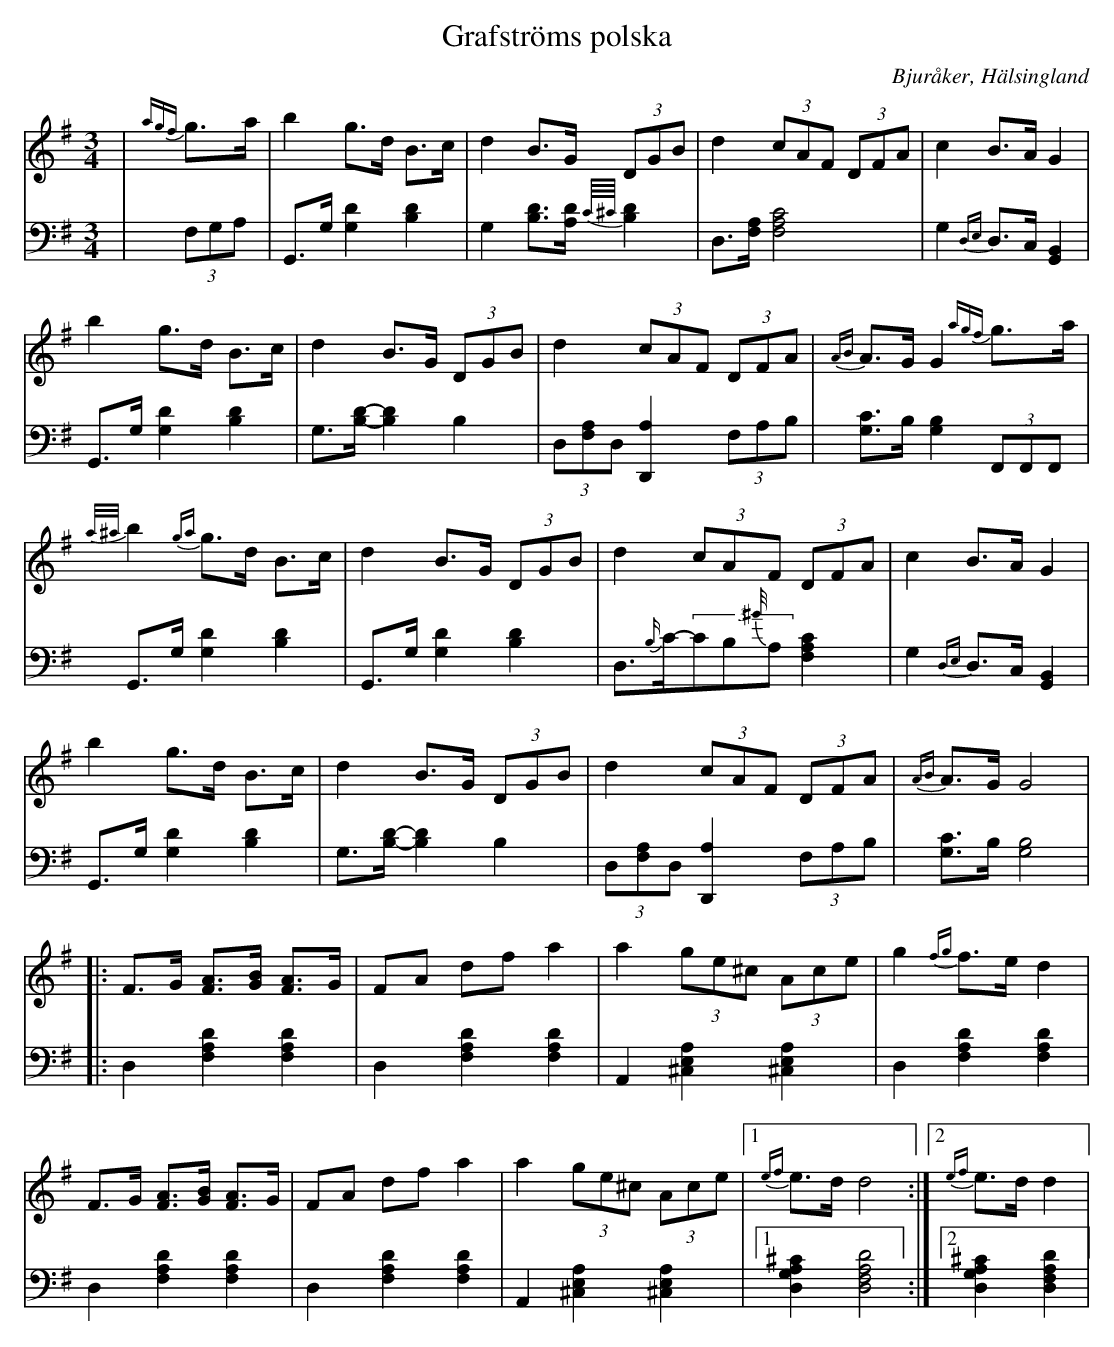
X:1
T: Grafströms polska
O: Bjuråker, Hälsingland
M: 3/4
L: 1/8
K: G
V:1
V:2
V: 1
|{agf}g>a|b2 g>d B>c|d2 B>G (3DGB|d2 (3cAF (3DFA|c2 B>A G2|
b2 g>d B>c|d2 B>G (3DGB|d2 (3cAF (3DFA|{AB}A>G G2 {agf}g>a|
{a/^a/}b2 {ga}g>d B>c|d2 B>G (3DGB|d2 (3cAF (3DFA|c2 B>A G2|
b2 g>d B>c|d2 B>G (3DGB|d2 (3cAF (3DFA|{AB}A>G G4|
|:F>G [FA]>[GB] [FA]>G |FA df a2 |a2 (3ge^c (3Ace |g2 {fg}f>e d2 |
F>G [FA]>[GB] [FA]>G |FA df a2 |a2 (3ge^c (3Ace |1 {ef}e>d d4:|2 {ef}e>d d2|
V:2 clef=bass
|(3F,G,A, | G,,>G, [G,2D2] [B,2D2]|G,2 [B,D]>[A,D] {C//^C//}[B,D]2|D,>[F,A,] [F,4A,4C4]| G,2 {D,E,}D,>C, [G,,2B,,2]|
 G,,>G, [G,2D2] [B,2D2]|G,>[B,D]-[B,2D2] B,2|(3D,[F,A,]D, [D,,2A,2] (3F,A,B,| [G,C]>B, [G,2B,2](3F,,F,,F,,|
G,,>G, [G,2D2] [B,2D2]|G,,>G, [G,2D2] [B,2D2]|D,>{B,/}C-(3CB,{^A//}A, [F,2A,2C2]| G,2 {D,E,}D,>C, [G,,2B,,2]|
 G,,>G, [G,2D2] [B,2D2]|G,>[B,D]-[B,2D2] B,2|(3D,[F,A,]D, [D,,2A,2] (3F,A,B,| [G,C]>B, [G,4B,4]|
|:D,2 [F,2A,2D2] [F,2A,2D2]|D,2 [F,2A,2D2] [F,2A,2D2]| A,,2 [^C,2E,2A,2] [^C,2E,2A,2]|D,2 [F,2A,2D2] [F,2A,2D2] |
D,2 [F,2A,2D2] [F,2A,2D2] | D,2 [F,2A,2D2] [F,2A,2D2] | A,,2 [^C,2E,2A,2] [^C,2E,2A,2]|1 [D,2G,2A,2^C2] [D,4F,4A,4D4]:|2 [D,2G,2A,2^C2] [D,2F,2A,2D2]|
